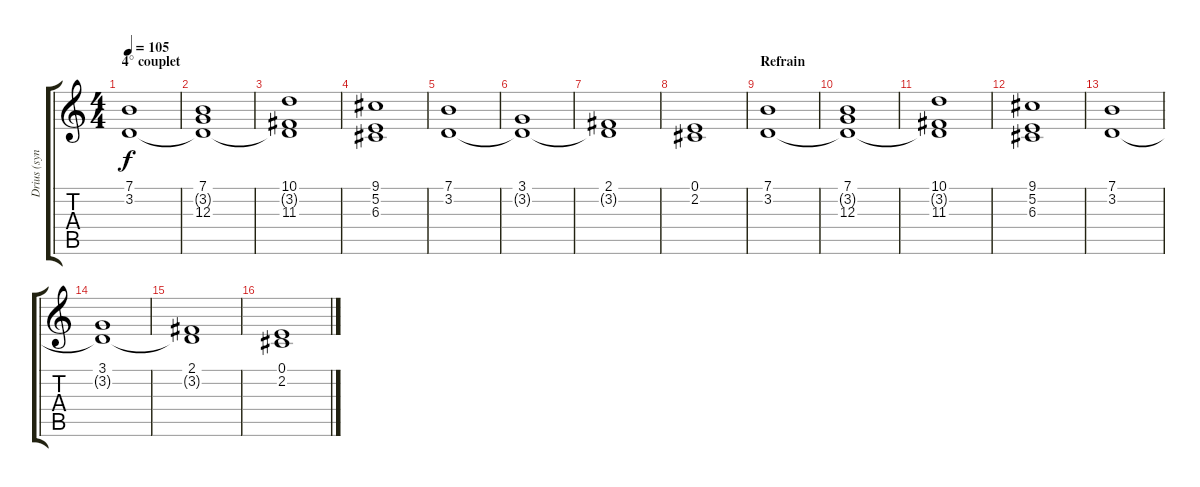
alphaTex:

\track ("Drius (synthé)" "Drius (syn") {instrument stringensemble2}
\staff {score tabs}
\tuning (E4 B3 G3 D3 A2 E2) {hide}
\ts (4 4)
\section ("" "4° couplet")
\tempo 105
\clef g2
\ks c
(7.1 3.2).1{dy f} |
(7.1 3.2{t} 12.3).1 |
(10.1 3.2{t} 11.3).1 |
(9.1 5.2 6.3).1 |
(7.1 3.2).1 |
(3.1 3.2{t}).1 |
(2.1 3.2{t}).1 |
(0.1 2.2).1 |
\section ("" "Refrain")
(7.1 3.2).1 |
(7.1 3.2{t} 12.3).1 |
(10.1 3.2{t} 11.3).1 |
(9.1 5.2 6.3).1 |
(7.1 3.2).1 |
(3.1 3.2{t}).1 |
(2.1 3.2{t}).1 |
(0.1 2.2).1
